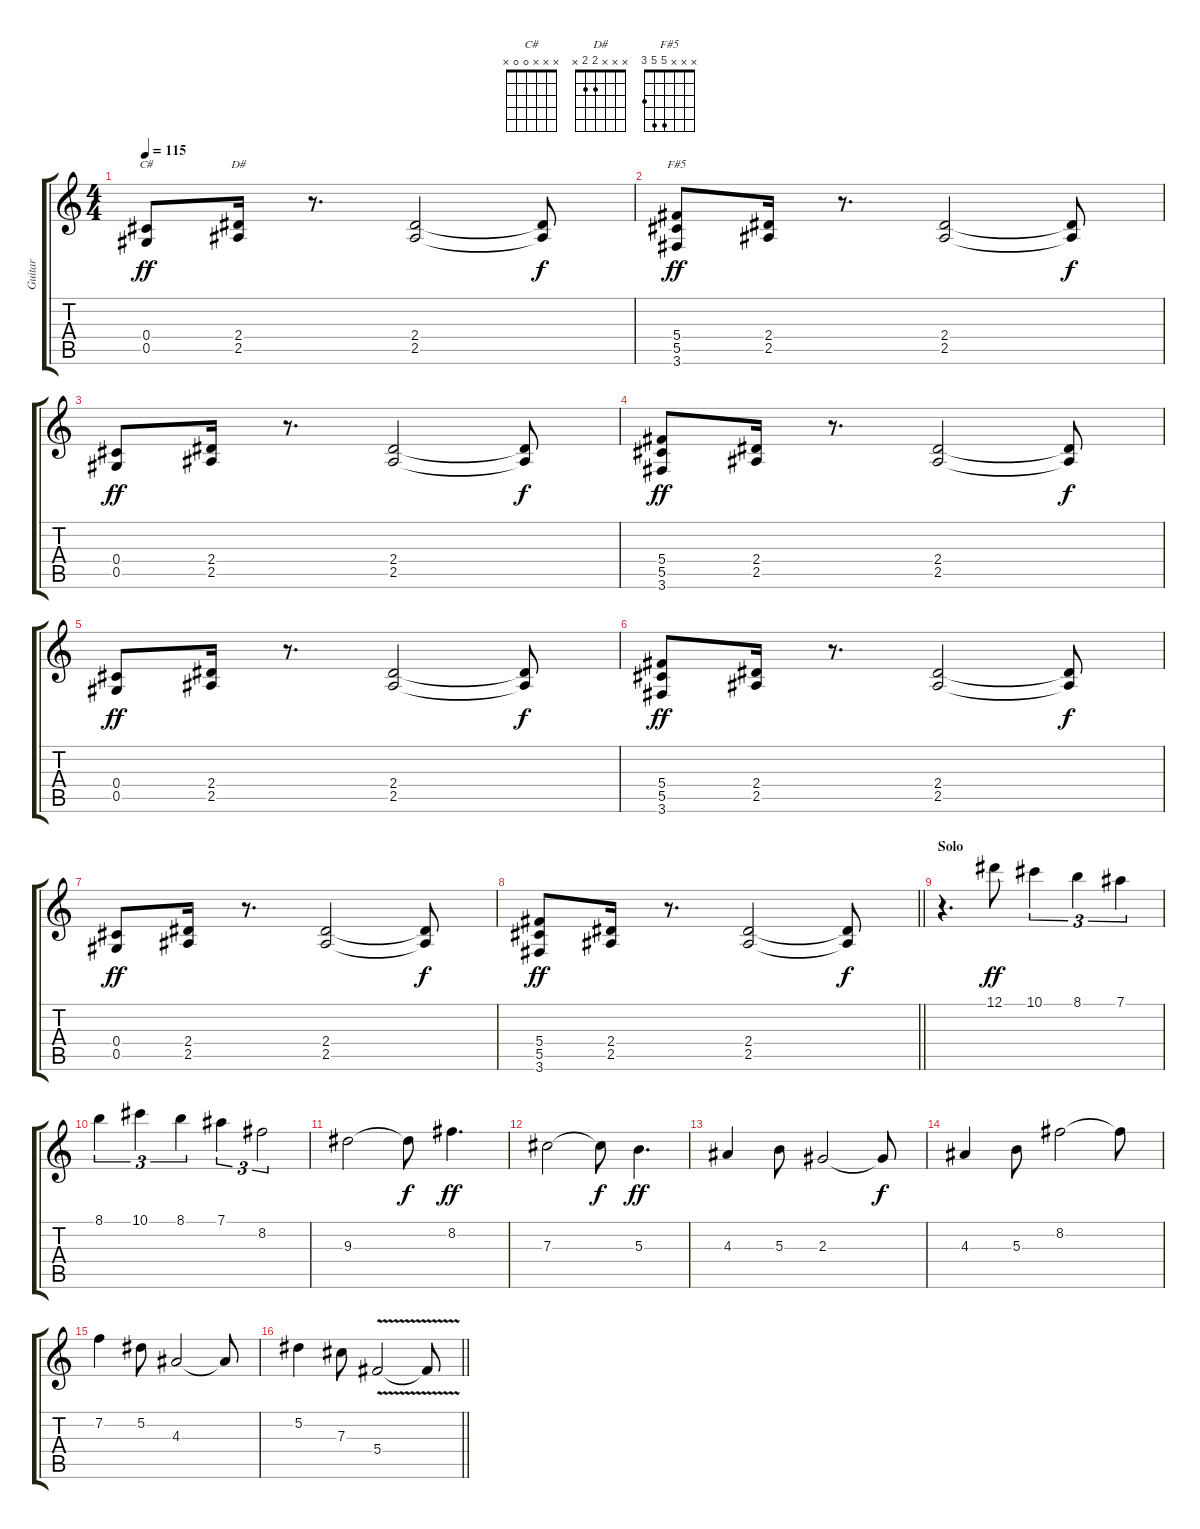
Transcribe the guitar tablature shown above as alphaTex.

\track ("Guitar" "Guitar") {instrument distortionguitar}
\staff {score tabs}
\tuning (Eb4 Bb3 Gb3 Db3 Ab2 Eb2) {hide}
\chord ("C#" x x x 0 0 x)
\chord ("D#" x x x 2 2 x)
\chord ("F#5" x x x 5 5 3)
\ts (4 4)
\tempo 115
\clef g2
\ks c
(0.4 0.5).8{ch "C#" dy ff} (2.4 2.5).16{ch "D#"} r.8{d} (2.4 2.5).2 (2.4{t} 2.5{t}).8{dy f} |
(5.4 5.5 3.6).8{ch "F#5" dy ff} (2.4 2.5).16 r.8{d} (2.4 2.5).2 (2.4{t} 2.5{t}).8{dy f} |
(0.4 0.5).8{dy ff} (2.4 2.5).16 r.8{d} (2.4 2.5).2 (2.4{t} 2.5{t}).8{dy f} |
(5.4 5.5 3.6).8{dy ff} (2.4 2.5).16 r.8{d} (2.4 2.5).2 (2.4{t} 2.5{t}).8{dy f} |
(0.4 0.5).8{dy ff} (2.4 2.5).16 r.8{d} (2.4 2.5).2 (2.4{t} 2.5{t}).8{dy f} |
(5.4 5.5 3.6).8{dy ff} (2.4 2.5).16 r.8{d} (2.4 2.5).2 (2.4{t} 2.5{t}).8{dy f} |
(0.4 0.5).8{dy ff} (2.4 2.5).16 r.8{d} (2.4 2.5).2 (2.4{t} 2.5{t}).8{dy f} |
\barLineRight lightlight
(5.4 5.5 3.6).8{dy ff} (2.4 2.5).16 r.8{d} (2.4 2.5).2 (2.4{t} 2.5{t}).8{dy f} |
\section ("" "Solo")
r.4{d} 12.1.8{dy ff instrument distortionguitar} 10.1.4{tu (3 2)} 8.1.4{tu (3 2)} 7.1.4{tu (3 2)} |
8.1.4{tu (3 2)} 10.1.4{tu (3 2)} 8.1.4{tu (3 2)} 7.1.4{tu (3 2)} 8.2.2{tu (3 2)} |
9.3.2 9.3{t}.8{dy f} 8.2.4{d dy ff} |
7.3.2 7.3{t}.8{dy f} 5.3.4{d dy ff} |
4.3.4 5.3.8 2.3.2 2.3{t}.8{dy f} |
4.3.4 5.3.8 8.2.2 8.2{t}.8 |
7.2.4 5.2.8 4.3.2 4.3{t}.8 |
\barLineRight lightlight
5.2.4 7.3.8 5.4{v}.2 5.4{t}.8
